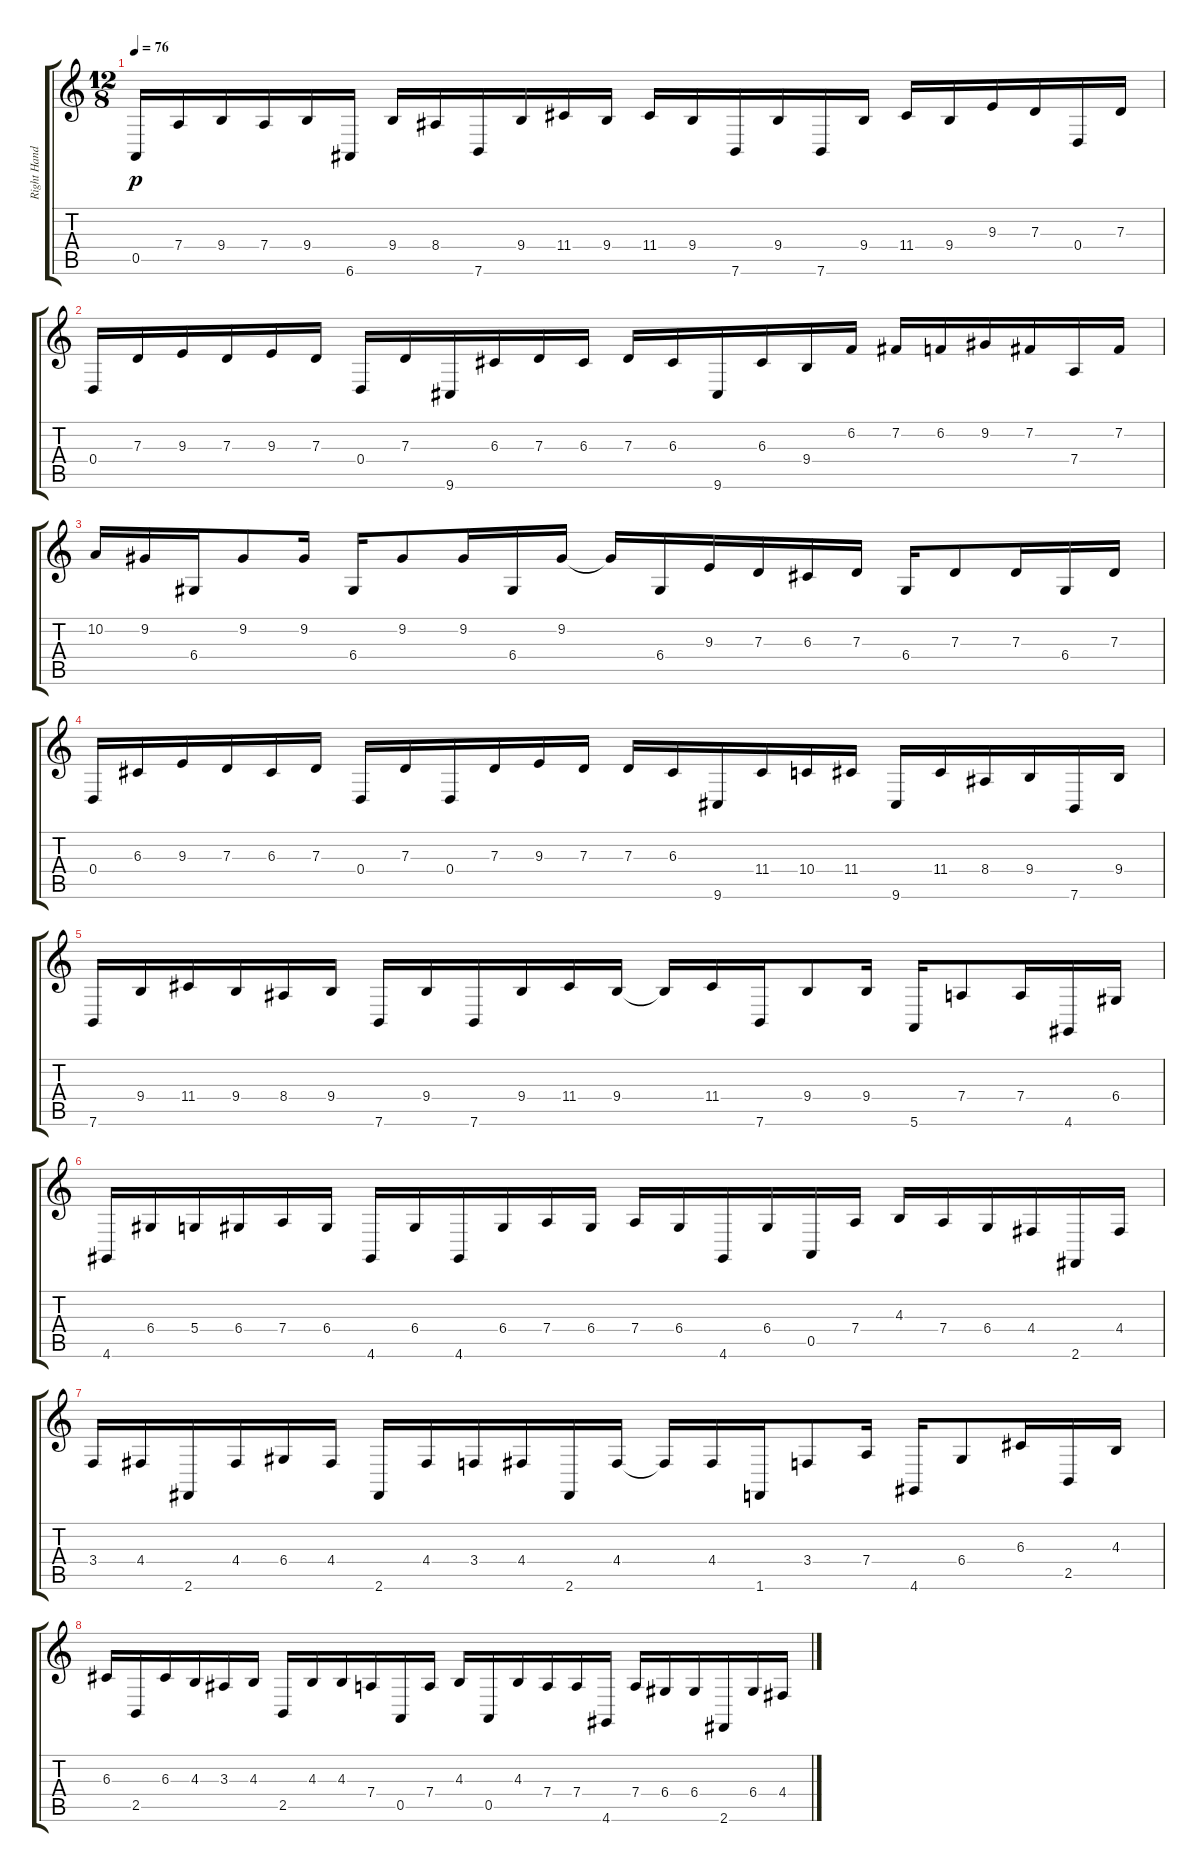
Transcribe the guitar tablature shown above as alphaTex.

\track ("Right Hand" "Right Hand") {instrument acousticgrandpiano}
\staff {score tabs}
\tuning (E4 B3 G3 D3 A2 E2) {hide}
\ts (12 8)
\tempo 76
\clef g2
\ks c
0.5.16{dy p} 7.4.16 9.4.16 7.4.16 9.4.16 6.6.16 9.4.16 8.4.16 7.6.16 9.4.16 11.4.16 9.4.16 11.4.16 9.4.16 7.6.16 9.4.16 7.6.16 9.4.16 11.4.16 9.4.16 9.3.16 7.3.16 0.4.16 7.3.16 |
0.4.16 7.3.16 9.3.16 7.3.16 9.3.16 7.3.16 0.4.16 7.3.16 9.6.16 6.3.16 7.3.16 6.3.16 7.3.16 6.3.16 9.6.16 6.3.16 9.4.16 6.2.16 7.2.16 6.2.16 9.2.16 7.2.16 7.4.16 7.2.16 |
10.2.16 9.2.16 6.4.16 9.2.8 9.2.16 6.4.16 9.2.8 9.2.16 6.4.16 9.2.16 9.2{t}.16 6.4.16 9.3.16 7.3.16 6.3.16 7.3.16 6.4.16 7.3.8 7.3.16 6.4.16 7.3.16 |
0.4.16 6.3.16 9.3.16 7.3.16 6.3.16 7.3.16 0.4.16 7.3.16 0.4.16 7.3.16 9.3.16 7.3.16 7.3.16 6.3.16 9.6.16 11.4.16 10.4.16 11.4.16 9.6.16 11.4.16 8.4.16 9.4.16 7.6.16 9.4.16 |
7.6.16 9.4.16 11.4.16 9.4.16 8.4.16 9.4.16 7.6.16 9.4.16 7.6.16 9.4.16 11.4.16 9.4.16 9.4{t}.16 11.4.16 7.6.16 9.4.8 9.4.16 5.6.16 7.4.8 7.4.16 4.6.16 6.4.16 |
4.6.16 6.4.16 5.4.16 6.4.16 7.4.16 6.4.16 4.6.16 6.4.16 4.6.16 6.4.16 7.4.16 6.4.16 7.4.16 6.4.16 4.6.16 6.4.16 0.5.16 7.4.16 4.3.16 7.4.16 6.4.16 4.4.16 2.6.16 4.4.16 |
3.4.16 4.4.16 2.6.16 4.4.16 6.4.16 4.4.16 2.6.16 4.4.16 3.4.16 4.4.16 2.6.16 4.4.16 4.4{t}.16 4.4.16 1.6.16 3.4.8 7.4.16 4.6.16 6.4.8 6.3.16 2.5.16 4.3.16 |
6.3.16 2.5.16 6.3.16 4.3.16 3.3.16 4.3.16 2.5.16 4.3.16 4.3.16 7.4.16 0.5.16 7.4.16 4.3.16 0.5.16 4.3.16 7.4.16 7.4.16 4.6.16 7.4.16 6.4.16 6.4.16 2.6.16 6.4.16 4.4.16
